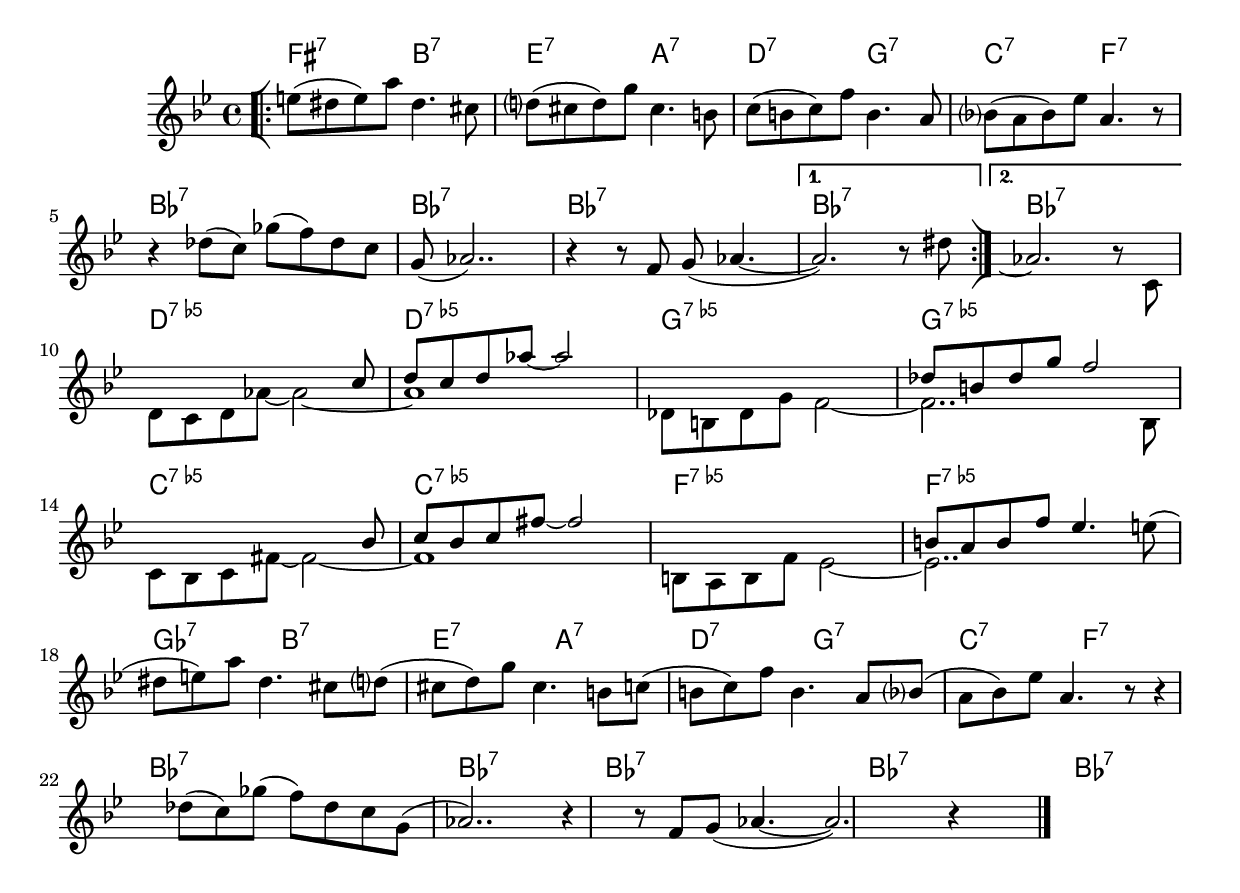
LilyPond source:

\version "2.19.83"

\include "english.ly"

songForm = \relative c' {

    \time 4/4
    \key bf \major

    \bar "[|:"
    \repeat volta 2 { 
        s1*4 \break
        s1*3
    }
    \alternative { 
        {
            s1 \bar ":|]"
        } {
            s1 
        }
    } 

    s1*4 \break
    s1*4 \break

    s1*4 \break
    s1*4
    \bar "|."
}

songChords = \chordmode {
    fs2:7 b:7 | e:7 a:7 | d:7 g:7 | c:7 f:7 | 
    bf1:7 | bf:7 | bf:7 | bf:7 | bf:7 | 
    d:7.5- | d:7.5- | g:7.5- | g:7.5- | 
    c:7.5- | c:7.5- | f:7.5- | f:7.5- | 
    gf2:7 b:7 | e:7 a:7 | d:7 g:7 | c:7 f:7 | 
    bf1:7 | bf:7 | bf:7 | bf:7 | bf:7 | 
}


melodyA = \relative c'' {
    e8 ( ds e ) a ds,4. cs8 | d? ( cs d ) g cs,4. b8 | 
    c8 ( b c ) f b,4. a8 | bf? ( a bf ) ef a,4. r8 |
    
    r4 df8 ( c ) gf'( f ) df c  | g ( af2.. ) | 
    r4 r8 f g ( af4. ~ | 2. ) 
}

bridge = << 
    \relative c' { 
        \stemDown \tieDown c8 | d8 c d af' ~  af2 ~ | af1 | df,8 b df g f2 ~ | f2.. bf,8 |
        c bf c fs ~ fs2 ~ | fs1 | b,8 a b f' ef2 ~ | ef2..  
    } \\ 
    \relative c'' { 
        \stemUp s8 | s2 s4 s8 c | d8 c d af' ~ af2 | s1 | df,8 b df g f2 | 
        s2 s4 s8 bf, | c bf c fs ~ fs2 | s1 | b,8 a b f' ef4. 
    } 
>>

melody = \relative c'' {
    \melodyA \relative c'' { r8 ds } ||
    \relative c'' { af2. \repeatTie r8 }
    \bridge 
    \melodyA r4
}  

\book {
    \score {
        <<
            \new ChordNames \songChords
            \new Staff <<
                \songForm
                \melody
            >>
        >>
    }
}

